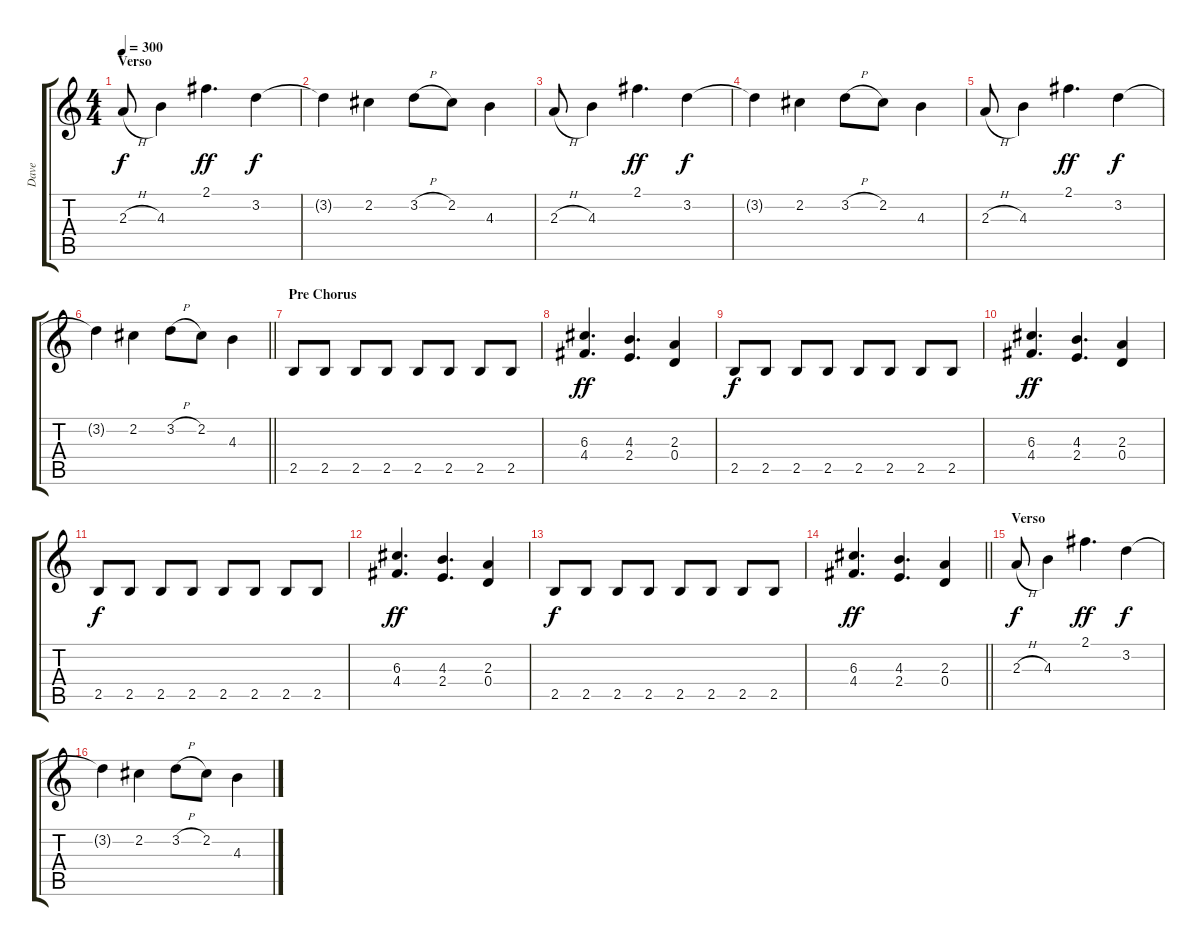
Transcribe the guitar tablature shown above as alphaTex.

\track ("Dave" "Dave") {instrument overdrivenguitar}
\staff {score tabs}
\tuning (E4 B3 G3 D3 A2 E2) {hide}
\ts (4 4)
\section ("" "Verso ")
\tempo 300
\clef g2
\ks c
2.3{h}.8{dy f} 4.3.4 2.1.4{d dy ff} 3.2.4{dy f} |
3.2{t}.4 2.2.4 3.2{h}.8 2.2.8 4.3.4 |
2.3{h}.8 4.3.4 2.1.4{d dy ff} 3.2.4{dy f} |
3.2{t}.4 2.2.4 3.2{h}.8 2.2.8 4.3.4 |
2.3{h}.8 4.3.4 2.1.4{d dy ff} 3.2.4{dy f} |
\barLineRight lightlight
3.2{t}.4 2.2.4 3.2{h}.8 2.2.8 4.3.4 |
\section ("" "Pre Chorus")
2.5.8 2.5.8 2.5.8 2.5.8 2.5.8 2.5.8 2.5.8 2.5.8 |
(6.3 4.4).4{d dy ff} (4.3 2.4).4{d} (2.3 0.4).4 |
2.5.8{dy f} 2.5.8 2.5.8 2.5.8 2.5.8 2.5.8 2.5.8 2.5.8 |
(6.3 4.4).4{d dy ff} (4.3 2.4).4{d} (2.3 0.4).4 |
2.5.8{dy f} 2.5.8 2.5.8 2.5.8 2.5.8 2.5.8 2.5.8 2.5.8 |
(6.3 4.4).4{d dy ff} (4.3 2.4).4{d} (2.3 0.4).4 |
2.5.8{dy f} 2.5.8 2.5.8 2.5.8 2.5.8 2.5.8 2.5.8 2.5.8 |
\barLineRight lightlight
(6.3 4.4).4{d dy ff} (4.3 2.4).4{d} (2.3 0.4).4 |
\section ("" "Verso ")
2.3{h}.8{dy f} 4.3.4 2.1.4{d dy ff} 3.2.4{dy f} |
3.2{t}.4 2.2.4 3.2{h}.8 2.2.8 4.3.4
